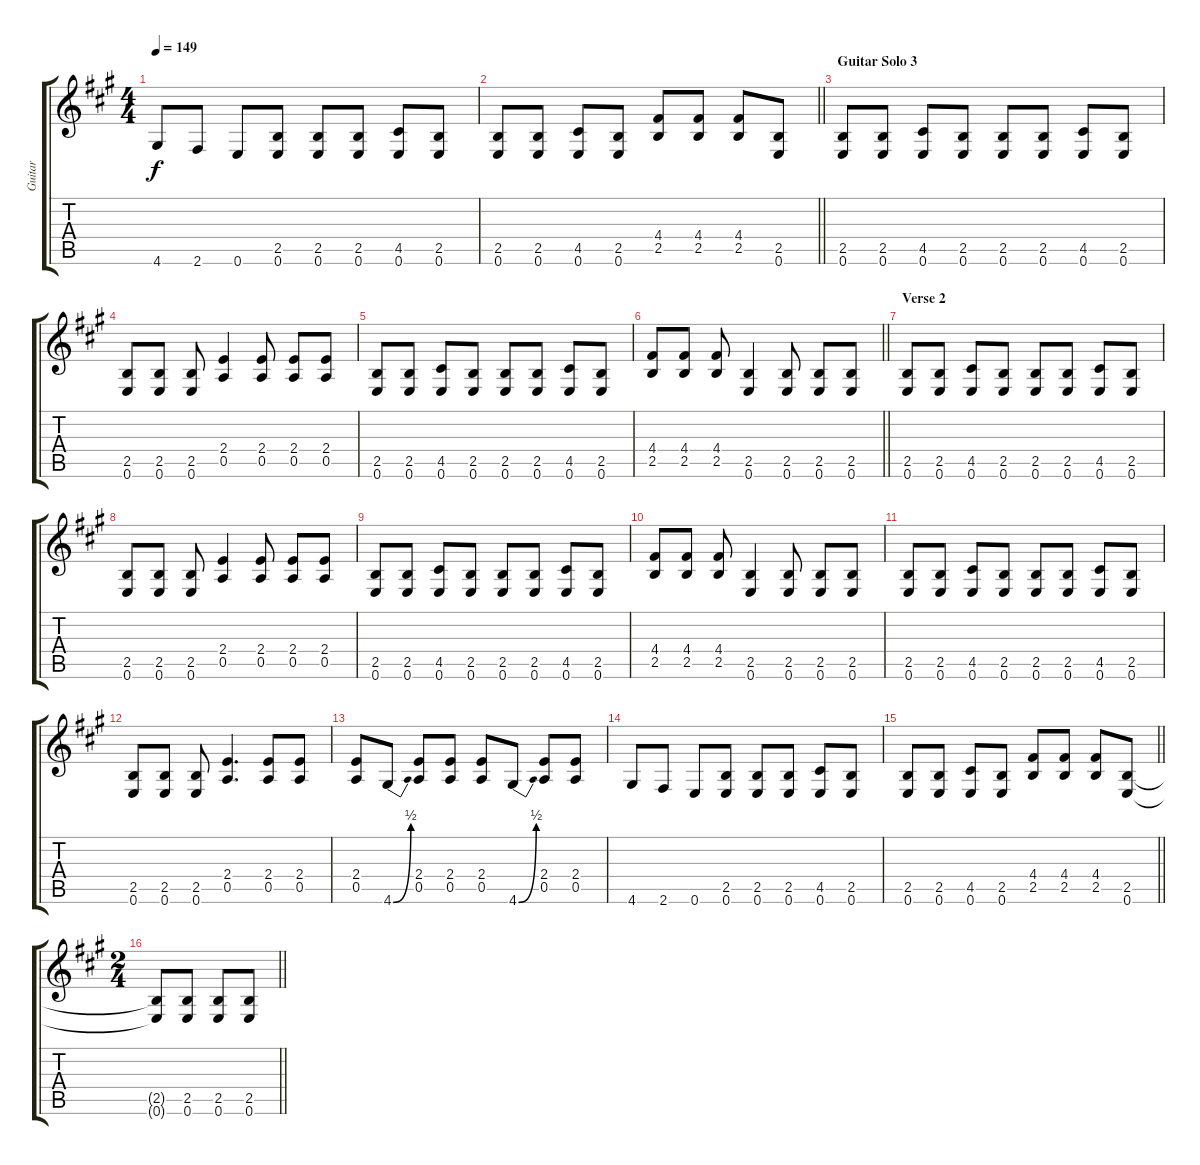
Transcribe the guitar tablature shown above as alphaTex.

\track ("Guitar" "Guitar") {instrument electricguitarclean}
\staff {score tabs}
\tuning (E4 B3 G3 D3 A2 E2) {hide}
\ts (4 4)
\tempo 149
\clef g2
\ks f#minor
4.6.8{dy f} 2.6.8 0.6.8 (2.5 0.6).8 (2.5 0.6).8 (2.5 0.6).8 (4.5 0.6).8 (2.5 0.6).8 |
\barLineRight lightlight
(2.5 0.6).8 (2.5 0.6).8 (4.5 0.6).8 (2.5 0.6).8 (4.4 2.5).8 (4.4 2.5).8 (4.4 2.5).8 (2.5 0.6).8 |
\section ("" "Guitar Solo 3")
(2.5 0.6).8 (2.5 0.6).8 (4.5 0.6).8 (2.5 0.6).8 (2.5 0.6).8 (2.5 0.6).8 (4.5 0.6).8 (2.5 0.6).8 |
(2.5 0.6).8 (2.5 0.6).8 (2.5 0.6).8 (2.4 0.5).4 (2.4 0.5).8 (2.4 0.5).8 (2.4 0.5).8 |
(2.5 0.6).8 (2.5 0.6).8 (4.5 0.6).8 (2.5 0.6).8 (2.5 0.6).8 (2.5 0.6).8 (4.5 0.6).8 (2.5 0.6).8 |
\barLineRight lightlight
(4.4 2.5).8 (4.4 2.5).8 (4.4 2.5).8 (2.5 0.6).4 (2.5 0.6).8 (2.5 0.6).8 (2.5 0.6).8 |
\section ("" "Verse 2")
(2.5 0.6).8{instrument electricguitarclean} (2.5 0.6).8 (4.5 0.6).8 (2.5 0.6).8 (2.5 0.6).8 (2.5 0.6).8 (4.5 0.6).8 (2.5 0.6).8 |
(2.5 0.6).8 (2.5 0.6).8 (2.5 0.6).8 (2.4 0.5).4 (2.4 0.5).8 (2.4 0.5).8 (2.4 0.5).8 |
(2.5 0.6).8 (2.5 0.6).8 (4.5 0.6).8 (2.5 0.6).8 (2.5 0.6).8 (2.5 0.6).8 (4.5 0.6).8 (2.5 0.6).8 |
(4.4 2.5).8 (4.4 2.5).8 (4.4 2.5).8 (2.5 0.6).4 (2.5 0.6).8 (2.5 0.6).8 (2.5 0.6).8 |
(2.5 0.6).8 (2.5 0.6).8 (4.5 0.6).8 (2.5 0.6).8 (2.5 0.6).8 (2.5 0.6).8 (4.5 0.6).8 (2.5 0.6).8 |
(2.5 0.6).8 (2.5 0.6).8 (2.5 0.6).8 (2.4 0.5).4{d} (2.4 0.5).8 (2.4 0.5).8 |
(2.4 0.5).8 4.6{be (bend 0 0 60 2)}.8 (2.4 0.5).8 (2.4 0.5).8 (2.4 0.5).8 4.6{be (bend 0 0 60 2)}.8 (2.4 0.5).8 (2.4 0.5).8 |
4.6.8 2.6.8 0.6.8 (2.5 0.6).8 (2.5 0.6).8 (2.5 0.6).8 (4.5 0.6).8 (2.5 0.6).8 |
\barLineRight lightlight
(2.5 0.6).8 (2.5 0.6).8 (4.5 0.6).8 (2.5 0.6).8 (4.4 2.5).8 (4.4 2.5).8 (4.4 2.5).8 (2.5 0.6).8 |
\ts (2 4)
\barLineRight lightlight
(2.5{t} 0.6{t}).8 (2.5 0.6).8 (2.5 0.6).8 (2.5 0.6).8
